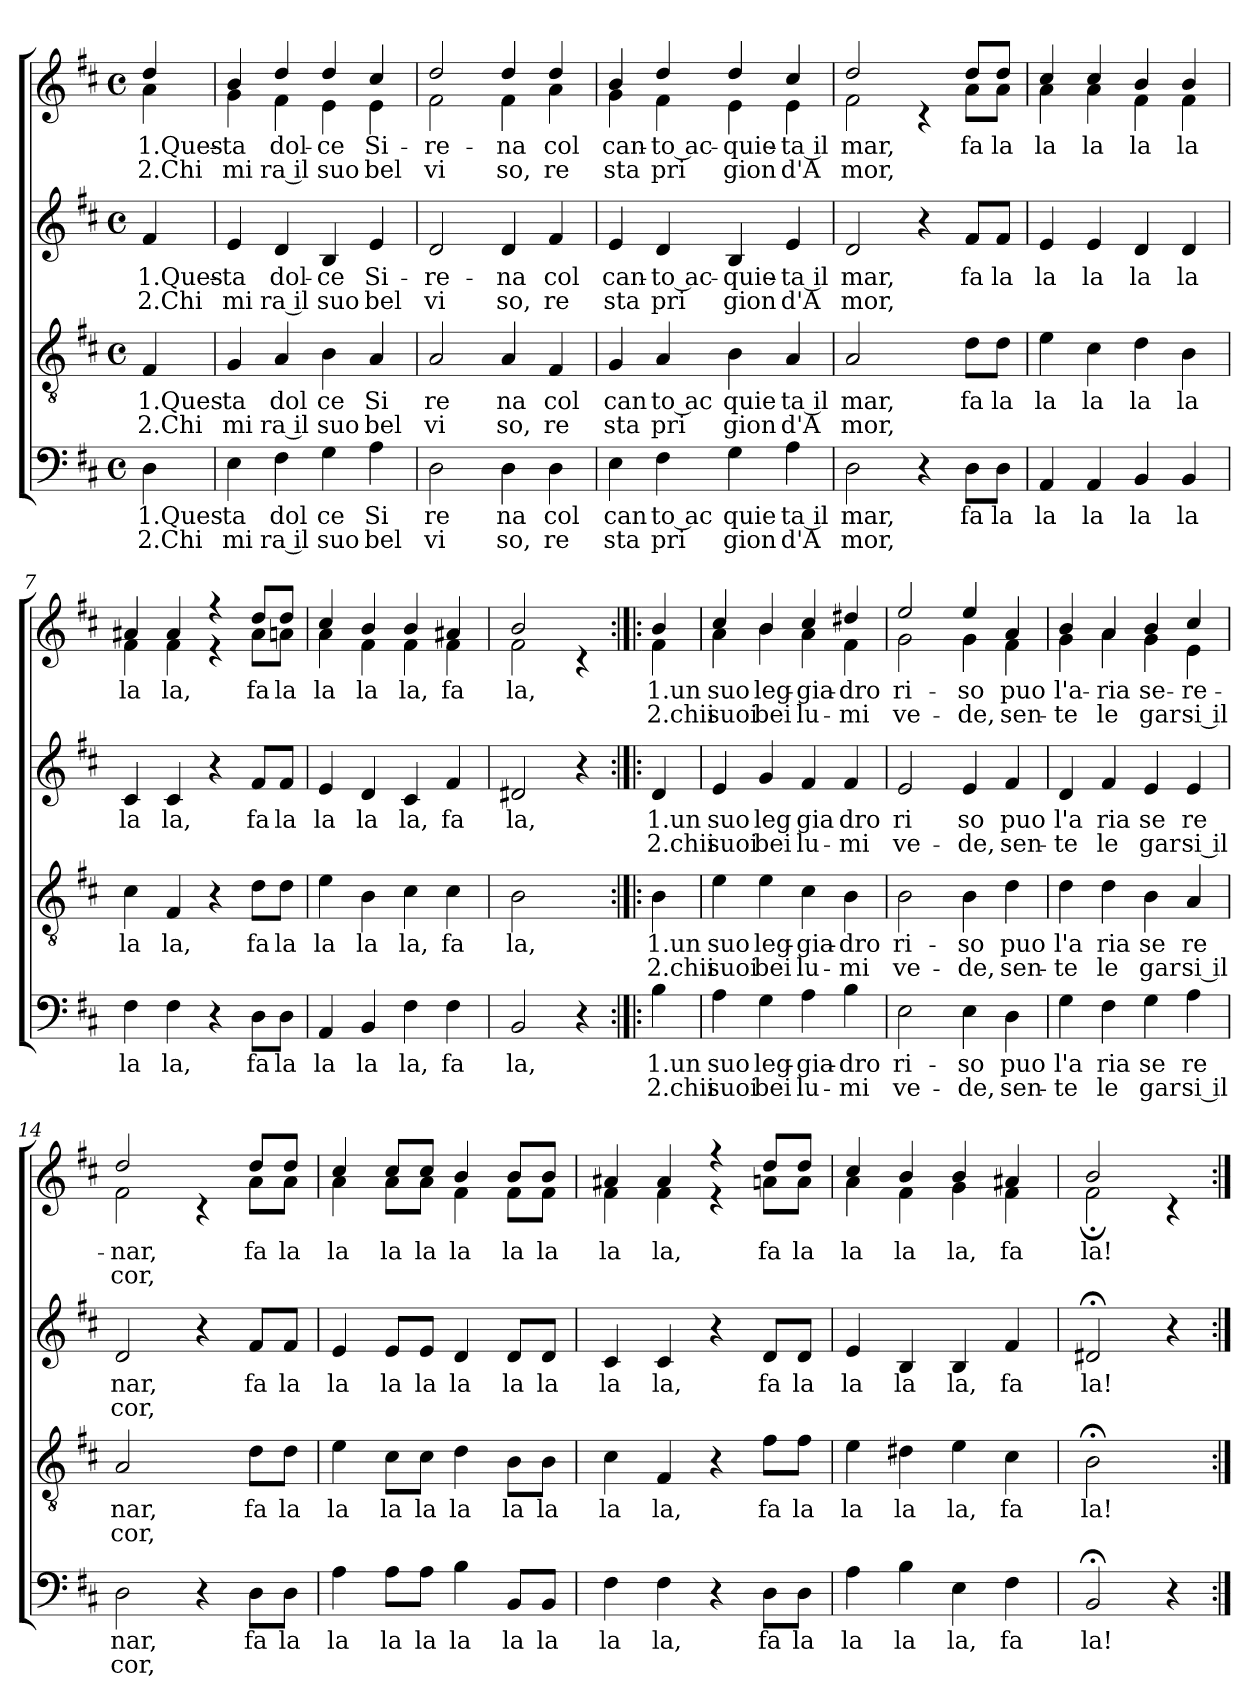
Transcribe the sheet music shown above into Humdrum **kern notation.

**kern	**text	**text	**kern	**text	**text	**kern	**text	**text	**kern	**text	**text
*part4	*part4	*part4	*part3	*part3	*part3	*part2	*part2	*part2	*part1	*part1	*part1
*staff4	*staff4	*staff4	*staff3	*staff3	*staff3	*staff2	*staff2	*staff2	*staff1	*staff1	*staff1
*clefF4	*	*	*clefGv2	*	*	*clefG2	*	*	*clefG2	*	*
*k[f#c#]	*	*	*k[f#c#]	*	*	*k[f#c#]	*	*	*k[f#c#]	*	*
*D:	*	*	*D:	*	*	*D:	*	*	*D:	*	*
*M4/4	*	*	*M4/4	*	*	*M4/4	*	*	*M4/4	*	*
*met(c)	*	*	*met(c)	*	*	*met(c)	*	*	*met(c)	*	*
=1	=1	=1	=1	=1	=1	=1	=1	=1	=1	=1	=1
!	!LO:LY:a:rj	!LO:LY:a:rj	!	!LO:LY:b:rj	!LO:LY:b:rj	!	!LO:LY:b:rj	!LO:LY:b:rj	!	!LO:LY:b:rj	!LO:LY:b:rj
*	*	*	*	*	*	*	*	*	*^	*	*
4D\	1.Ques	2.Chi	4F#/	1.Ques	2.Chi	4f#/	1.Ques-	2.Chi	4dd/	4a\	1.Ques-	2.Chi
=2	=2	=2	=2	=2	=2	=2	=2	=2	=2	=2	=2	=2
!	!LO:LY:a	!LO:LY:a	!	!LO:LY:b	!LO:LY:b	!	!LO:LY:b	!LO:LY:b	!	!	!LO:LY:b	!LO:LY:b
4E\	ta	mi	4G/	ta	mi	4e/	-ta	mi	4b/	4g\	-ta	mi
!	!LO:LY:a	!LO:LY:a	!	!LO:LY:b	!LO:LY:b	!	!LO:LY:b	!LO:LY:b	!	!	!LO:LY:b	!LO:LY:b
4F#\	dol	ra il	4A/	dol	ra il	4d/	dol-	ra il	4dd/	4f#\	dol-	ra il
!	!LO:LY:a	!LO:LY:a	!	!LO:LY:b	!LO:LY:b	!	!LO:LY:b	!LO:LY:b	!	!	!LO:LY:b	!LO:LY:b
4G\	ce	suo	4B\	ce	suo	4B/	-ce	suo	4dd/	4e\	-ce	suo
!	!LO:LY:a	!LO:LY:a	!	!LO:LY:b	!LO:LY:b	!	!LO:LY:b	!LO:LY:b	!	!	!LO:LY:b	!LO:LY:b
4A\	Si	bel	4A/	Si	bel	4e/	Si-	bel	4cc#/	4e\	Si-	bel
=3	=3	=3	=3	=3	=3	=3	=3	=3	=3	=3	=3	=3
!	!LO:LY:a	!LO:LY:a	!	!LO:LY:b	!LO:LY:b	!	!LO:LY:b	!LO:LY:b	!	!	!LO:LY:b	!LO:LY:b
2D\	re	vi	2A/	re	vi	2d/	-re-	vi	2dd/	2f#\	-re-	vi
!	!LO:LY:a	!LO:LY:a	!	!LO:LY:b	!LO:LY:b	!	!LO:LY:b	!LO:LY:b	!	!	!LO:LY:b	!LO:LY:b
4D\	na	so,	4A/	na	so,	4d/	-na	so,	4dd/	4f#\	-na	so,
!	!LO:LY:a	!LO:LY:a	!	!LO:LY:b	!LO:LY:b	!	!LO:LY:b	!LO:LY:b	!	!	!LO:LY:b	!LO:LY:b
4D\	col	re	4F#/	col	re	4f#/	col	re	4dd/	4a\	col	re
=4	=4	=4	=4	=4	=4	=4	=4	=4	=4	=4	=4	=4
!	!LO:LY:a	!LO:LY:a	!	!LO:LY:b	!LO:LY:b	!	!LO:LY:b	!LO:LY:b	!	!	!LO:LY:b	!LO:LY:b
4E\	can	sta	4G/	can	sta	4e/	can-	sta	4b/	4g\	can-	sta
!	!LO:LY:a:rj	!LO:LY:a:rj	!	!LO:LY:b:rj	!LO:LY:b:rj	!	!LO:LY:b:rj	!LO:LY:b:rj	!	!	!LO:LY:b:rj	!LO:LY:b:rj
4F#\	to ac	pri	4A/	to ac	pri	4d/	-to ac-	pri	4dd/	4f#\	-to ac-	pri
!	!LO:LY:a	!LO:LY:a	!	!LO:LY:b	!LO:LY:b	!	!LO:LY:b	!LO:LY:b	!	!	!LO:LY:b	!LO:LY:b
4G\	quie	gion	4B\	quie	gion	4B/	-quie-	gion	4dd/	4e\	-quie-	gion
!	!LO:LY:a:rj	!LO:LY:a:rj	!	!LO:LY:b:rj	!LO:LY:b:rj	!	!LO:LY:b:rj	!LO:LY:b:rj	!	!	!LO:LY:b:rj	!LO:LY:b:rj
4A\	ta il	d'A	4A/	ta il	d'A	4e/	-ta il	d'A	4cc#/	4e\	-ta il	d'A
=5	=5	=5	=5	=5	=5	=5	=5	=5	=5	=5	=5	=5
!	!LO:LY:a	!LO:LY:a	!	!LO:LY:b	!LO:LY:b	!	!LO:LY:b	!LO:LY:b	!	!	!LO:LY:b	!LO:LY:b
2D\	mar,	mor,	2A/	mar,	mor,	2d/	mar,	mor,	2f#\	2dd/	mar,	mor,
4r	.	.	4ryy	.	.	4r	.	.	4ryy	4rc	.	.
!	!LO:LY:a	!	!	!LO:LY:b	!	!	!LO:LY:b	!	!	!	!LO:LY:b	!
8D\L	fa	.	8d\L	fa	.	8f#/L	fa	.	8a\L	8dd/L	fa	.
!	!LO:LY:a	!	!	!LO:LY:b	!	!	!LO:LY:b	!	!	!	!LO:LY:b	!
8D\J	la	.	8d\J	la	.	8f#/J	la	.	8a\J	8dd/J	la	.
=6	=6	=6	=6	=6	=6	=6	=6	=6	=6	=6	=6	=6
!	!LO:LY:a	!	!	!LO:LY:b	!	!	!LO:LY:b	!	!	!	!LO:LY:b	!
4AA/	la	.	4e\	la	.	4e/	la	.	4cc#/	4a\	la	.
!	!LO:LY:a	!	!	!LO:LY:b	!	!	!LO:LY:b	!	!	!	!LO:LY:b	!
4AA/	la	.	4c#\	la	.	4e/	la	.	4cc#/	4a\	la	.
!	!LO:LY:a	!	!	!LO:LY:b	!	!	!LO:LY:b	!	!	!	!LO:LY:b	!
4BB/	la	.	4d\	la	.	4d/	la	.	4b/	4f#\	la	.
!	!LO:LY:a	!	!	!LO:LY:b	!	!	!LO:LY:b	!	!	!	!LO:LY:b	!
4BB/	la	.	4B\	la	.	4d/	la	.	4b/	4f#\	la	.
!!LO:LB:g=z	!!
=7	=7	=7	=7	=7	=7	=7	=7	=7	=7	=7	=7	=7
!	!LO:LY:a	!	!	!LO:LY:b	!	!	!LO:LY:b	!	!	!	!LO:LY:b	!
4F#\	la	.	4c#\	la	.	4c#/	la	.	4a#X/	4f#\	la	.
!	!LO:LY:a	!	!	!LO:LY:b	!	!	!LO:LY:b	!	!	!	!LO:LY:b	!
4F#\	la,	.	4F#/	la,	.	4c#/	la,	.	4a#/	4f#\	la,	.
4r	.	.	4r	.	.	4r	.	.	4rff	4re	.	.
!	!LO:LY:a	!	!	!LO:LY:b	!	!	!LO:LY:b	!	!	!	!LO:LY:b	!
8D\L	fa	.	8d\L	fa	.	8f#/L	fa	.	8dd/L	8a#\L	fa	.
!	!LO:LY:a	!	!	!LO:LY:b	!	!	!LO:LY:b	!	!	!	!LO:LY:b	!
8D\J	la	.	8d\J	la	.	8f#/J	la	.	8dd/J	8an\J	la	.
=8	=8	=8	=8	=8	=8	=8	=8	=8	=8	=8	=8	=8
!	!LO:LY:a	!	!	!LO:LY:b	!	!	!LO:LY:b	!	!	!	!LO:LY:b	!
4AA/	la	.	4e\	la	.	4e/	la	.	4cc#/	4a\	la	.
!	!LO:LY:a	!	!	!LO:LY:b	!	!	!LO:LY:b	!	!	!	!LO:LY:b	!
4BB/	la	.	4B\	la	.	4d/	la	.	4b/	4f#\	la	.
!	!LO:LY:a	!	!	!LO:LY:b	!	!	!LO:LY:b	!	!	!	!LO:LY:b	!
4F#\	la,	.	4c#\	la,	.	4c#/	la,	.	4b/	4f#\	la,	.
!	!LO:LY:a	!	!	!LO:LY:b	!	!	!LO:LY:b	!	!	!	!LO:LY:b	!
4F#\	fa	.	4c#\	fa	.	4f#/	fa	.	4a#X/	4f#\	fa	.
=9	=9	=9	=9	=9	=9	=9	=9	=9	=9	=9	=9	=9
!	!LO:LY:a	!	!	!LO:LY:b	!	!	!LO:LY:b	!	!	!	!LO:LY:b	!
2BB/	la,	.	2B\	la,	.	2d#X/	la,	.	2f#\	2b/	la,	.
4r	.	.	4ryy	.	.	4r	.	.	4ryy	4rc	.	.
=10:|!|:	=10:|!|:	=10:|!|:	=10:|!|:	=10:|!|:	=10:|!|:	=10:|!|:	=10:|!|:	=10:|!|:	=10:|!|:	=10:|!|:	=10:|!|:	=10:|!|:
!	!LO:LY:a:rj	!LO:LY:a:rj	!	!LO:LY:b:rj	!LO:LY:b:rj	!	!LO:LY:b:rj	!LO:LY:b:rj	!	!	!LO:LY:b:rj	!LO:LY:b:rj
4B\	1.un	2.chii	4B\	1.un	2.chii	4d/	1.un	2.chii	4f#\	4b/	1.un	2.chii
=11	=11	=11	=11	=11	=11	=11	=11	=11	=11	=11	=11	=11
!	!LO:LY:a	!LO:LY:a	!	!LO:LY:b	!LO:LY:b	!	!LO:LY:b	!LO:LY:b	!	!	!LO:LY:b	!LO:LY:b
4A\	suo	suoi	4e\	suo	suoi	4e/	suo	suoi	4cc#/	4a\	suo	suoi
!	!LO:LY:a	!LO:LY:a	!	!LO:LY:b	!LO:LY:b	!	!LO:LY:b	!LO:LY:b	!	!	!LO:LY:b	!LO:LY:b
4G\	leg-	bei	4e\	leg-	bei	4g/	leg	bei	4b/	4b\	leg-	bei
!	!LO:LY:a	!LO:LY:a	!	!LO:LY:b	!LO:LY:b	!	!LO:LY:b	!LO:LY:b	!	!	!LO:LY:b	!LO:LY:b
4A\	-gia-	lu-	4c#\	-gia-	lu-	4f#/	gia	lu-	4cc#/	4a\	-gia-	lu-
!	!LO:LY:a	!LO:LY:a	!	!LO:LY:b	!LO:LY:b	!	!LO:LY:b	!LO:LY:b	!	!	!LO:LY:b	!LO:LY:b
4B\	-dro	-mi	4B\	-dro	-mi	4f#/	dro	-mi	4dd#X/	4f#\	-dro	-mi
=12	=12	=12	=12	=12	=12	=12	=12	=12	=12	=12	=12	=12
!	!LO:LY:a	!LO:LY:a	!	!LO:LY:b	!LO:LY:b	!	!LO:LY:b	!LO:LY:b	!	!	!LO:LY:b	!LO:LY:b
2E\	ri-	ve-	2B\	ri-	ve-	2e/	ri	ve-	2ee/	2g\	ri-	ve-
!	!LO:LY:a	!LO:LY:a	!	!LO:LY:b	!LO:LY:b	!	!LO:LY:b	!LO:LY:b	!	!	!LO:LY:b	!LO:LY:b
4E\	-so	-de,	4B\	-so	-de,	4e/	so	-de,	4ee/	4g\	-so	-de,
!	!LO:LY:a	!LO:LY:a	!	!LO:LY:b	!LO:LY:b	!	!LO:LY:b	!LO:LY:b	!	!	!LO:LY:b	!LO:LY:b
4D\	puo	sen-	4d\	puo	sen-	4f#/	puo	sen-	4a/	4f#\	puo	sen-
!!LO:PB:g=z	!!
=13	=13	=13	=13	=13	=13	=13	=13	=13	=13	=13	=13	=13
!	!LO:LY:a	!LO:LY:a	!	!LO:LY:b	!LO:LY:b	!	!LO:LY:b	!LO:LY:b	!	!	!LO:LY:b	!LO:LY:b
4G\	l'a	-te	4d\	l'a	-te	4d/	l'a	-te	4b/	4g\	l'a-	-te
!	!LO:LY:a	!LO:LY:a	!	!LO:LY:b	!LO:LY:b	!	!LO:LY:b	!LO:LY:b	!	!	!LO:LY:b	!LO:LY:b
4F#\	ria	le	4d\	ria	le	4f#/	ria	le	4a/	4a\	-ria	le
!	!LO:LY:a	!LO:LY:a	!	!LO:LY:b	!LO:LY:b	!	!LO:LY:b	!LO:LY:b	!	!	!LO:LY:b	!LO:LY:b
4G\	se	gar	4B\	se	gar	4e/	se	gar	4b/	4g\	se-	gar
!	!LO:LY:a	!LO:LY:a	!	!LO:LY:b	!LO:LY:b	!	!LO:LY:b	!LO:LY:b	!	!	!LO:LY:b	!LO:LY:b
4A\	re	si il	4A/	re	si il	4e/	re	si il	4cc#/	4e\	-re-	si il
=14	=14	=14	=14	=14	=14	=14	=14	=14	=14	=14	=14	=14
!	!LO:LY:a	!LO:LY:a	!	!LO:LY:b	!LO:LY:b	!	!LO:LY:b	!LO:LY:b	!	!	!LO:LY:b	!LO:LY:b
2D\	nar,	cor,	2A/	nar,	cor,	2d/	nar,	cor,	2f#\	2dd/	-nar,	cor,
4r	.	.	4ryy	.	.	4r	.	.	4ryy	4rc	.	.
!	!LO:LY:a	!	!	!LO:LY:b	!	!	!LO:LY:b	!	!	!	!LO:LY:b	!
8D\L	fa	.	8d\L	fa	.	8f#/L	fa	.	8a\L	8dd/L	fa	.
!	!LO:LY:a	!	!	!LO:LY:b	!	!	!LO:LY:b	!	!	!	!LO:LY:b	!
8D\J	la	.	8d\J	la	.	8f#/J	la	.	8a\J	8dd/J	la	.
=15	=15	=15	=15	=15	=15	=15	=15	=15	=15	=15	=15	=15
!	!LO:LY:a	!	!	!LO:LY:b	!	!	!LO:LY:b	!	!	!	!LO:LY:b	!
4A\	la	.	4e\	la	.	4e/	la	.	4cc#/	4a\	la	.
!	!LO:LY:a	!	!	!LO:LY:b	!	!	!LO:LY:b	!	!	!	!LO:LY:b	!
8A\L	la	.	8c#\L	la	.	8e/L	la	.	8cc#/L	8a\L	la	.
!	!LO:LY:a	!	!	!LO:LY:b	!	!	!LO:LY:b	!	!	!	!LO:LY:b	!
8A\J	la	.	8c#\J	la	.	8e/J	la	.	8cc#/J	8a\J	la	.
!	!LO:LY:a	!	!	!LO:LY:b	!	!	!LO:LY:b	!	!	!	!LO:LY:b	!
4B\	la	.	4d\	la	.	4d/	la	.	4b/	4f#\	la	.
!	!LO:LY:a	!	!	!LO:LY:b	!	!	!LO:LY:b	!	!	!	!LO:LY:b	!
8BB/L	la	.	8B\L	la	.	8d/L	la	.	8b/L	8f#\L	la	.
!	!LO:LY:a	!	!	!LO:LY:b	!	!	!LO:LY:b	!	!	!	!LO:LY:b	!
8BB/J	la	.	8B\J	la	.	8d/J	la	.	8b/J	8f#\J	la	.
=16	=16	=16	=16	=16	=16	=16	=16	=16	=16	=16	=16	=16
!	!LO:LY:a	!	!	!LO:LY:b	!	!	!LO:LY:b	!	!	!	!LO:LY:b	!
4F#\	la	.	4c#\	la	.	4c#/	la	.	4a#X/	4f#\	la	.
!	!LO:LY:a	!	!	!LO:LY:b	!	!	!LO:LY:b	!	!	!	!LO:LY:b	!
4F#\	la,	.	4F#/	la,	.	4c#/	la,	.	4a#/	4f#\	la,	.
4r	.	.	4r	.	.	4r	.	.	4rff	4re	.	.
!	!LO:LY:a	!	!	!LO:LY:b	!	!	!LO:LY:b	!	!	!	!LO:LY:b	!
8D\L	fa	.	8f#\L	fa	.	8d/L	fa	.	8dd/L	8an\L	fa	.
!	!LO:LY:a	!	!	!LO:LY:b	!	!	!LO:LY:b	!	!	!	!LO:LY:b	!
8D\J	la	.	8f#\J	la	.	8d/J	la	.	8dd/J	8a\J	la	.
=17	=17	=17	=17	=17	=17	=17	=17	=17	=17	=17	=17	=17
!	!LO:LY:a	!	!	!LO:LY:b	!	!	!LO:LY:b	!	!	!	!LO:LY:b	!
4A\	la	.	4e\	la	.	4e/	la	.	4cc#/	4a\	la	.
!	!LO:LY:a	!	!	!LO:LY:b	!	!	!LO:LY:b	!	!	!	!LO:LY:b	!
4B\	la	.	4d#X\	la	.	4B/	la	.	4b/	4f#\	la	.
!	!LO:LY:a	!	!	!LO:LY:b	!	!	!LO:LY:b	!	!	!	!LO:LY:b	!
4E\	la,	.	4e\	la,	.	4B/	la,	.	4b/	4g\	la,	.
!	!LO:LY:a	!	!	!LO:LY:b	!	!	!LO:LY:b	!	!	!	!LO:LY:b	!
4F#\	fa	.	4c#\	fa	.	4f#/	fa	.	4a#X/	4f#\	fa	.
=18	=18	=18	=18	=18	=18	=18	=18	=18	=18	=18	=18	=18
!	!LO:LY:a	!	!	!LO:LY:b	!	!	!LO:LY:b	!	!	!	!LO:LY:b	!
2BB;/	la!	.	2B;<\	la!	.	2d#X;/	la!	.	2f#\	2b;</	la!	.
4r	.	.	4ryy	.	.	4r	.	.	4ryy	4rc	.	.
*	*	*	*	*	*	*	*	*	*v	*v	*	*
=:|!	=:|!	=:|!	=:|!	=:|!	=:|!	=:|!	=:|!	=:|!	=:|!	=:|!	=:|!
*-	*-	*-	*-	*-	*-	*-	*-	*-	*-	*-	*-
